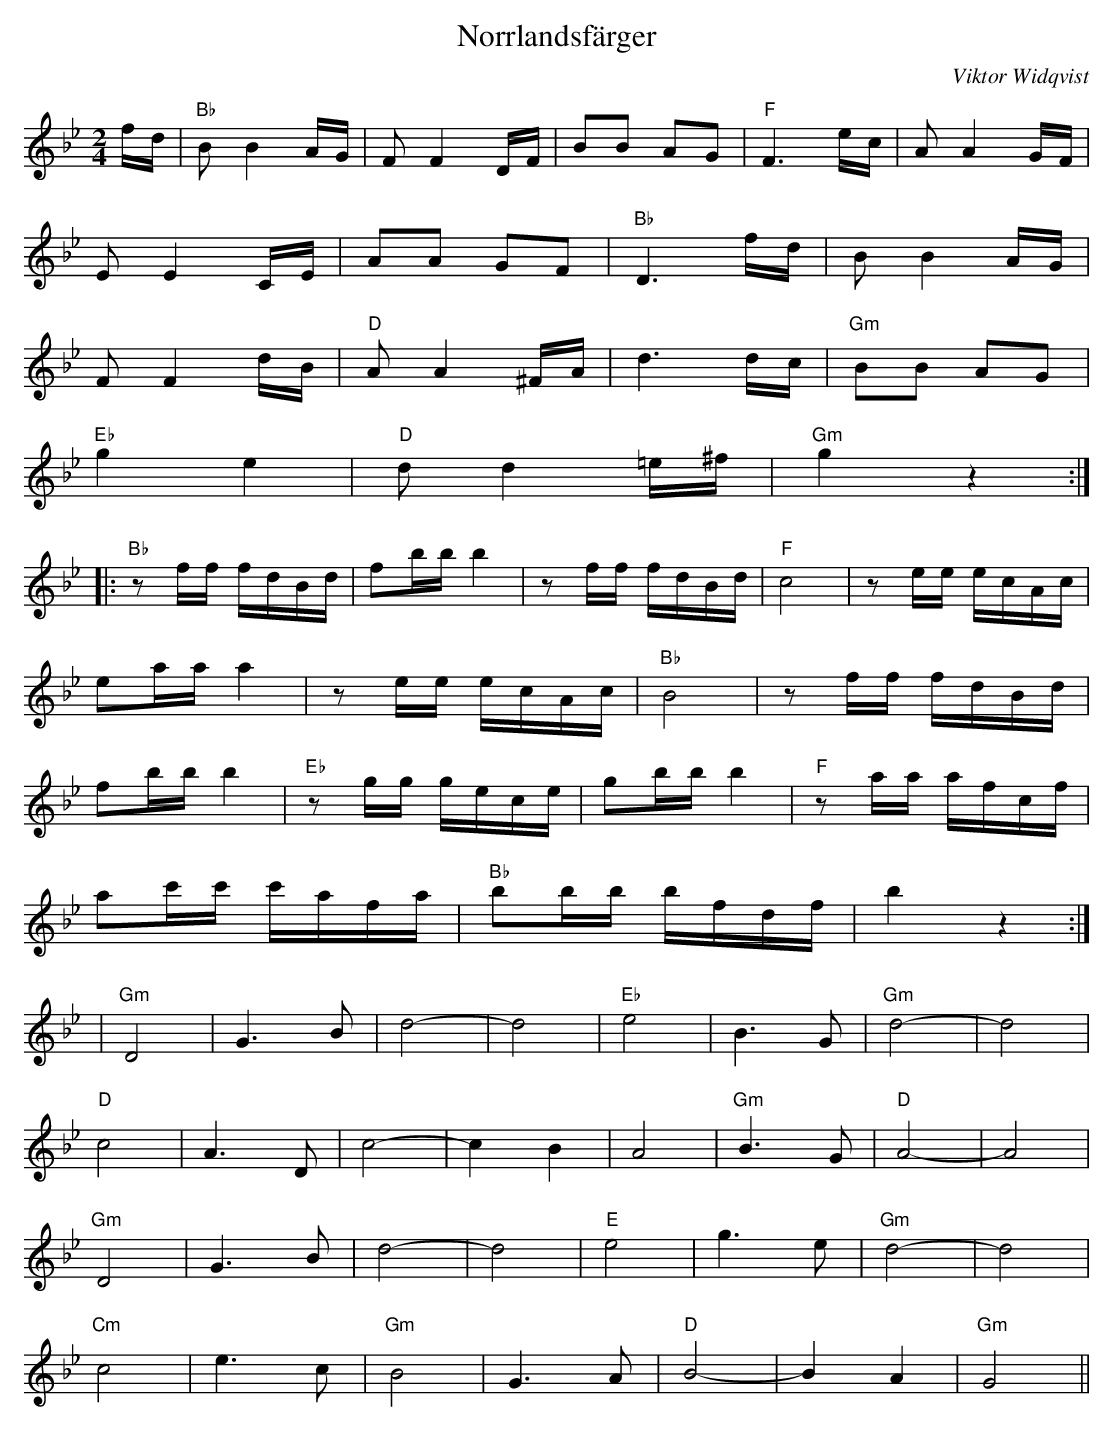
X:1
T:Norrlandsfärger
M:2/4
C:Viktor Widqvist
L:1/8
K:Bb
f/d/ |"Bb" BB2A/G/ | FF2D/F/ | BB AG | "F"F3e/c/ | AA2G/F/ |
EE2C/E/ | AA GF |"Bb" D3f/d/ | BB2 A/G/ |
FF2d/B/ | "D"AA2^F/A/ | d3d/c/ | "Gm"BB AG |
"Eb"g2 e2 | "D"dd2=e/^f/ | "Gm"g2z2 :|
|:"Bb"zf/2f/2 f/2d/2B/2d/2 | fb/2b/2 b2 |zf/2f/2 f/2d/2B/2d/2 | "F"c4 |ze/2e/2 e/2c/2A/2c/2 |
ea/2a/2 a2 |ze/2e/2 e/2c/2A/2c/2 | "Bb"B4 |zf/2f/2 f/2d/2B/2d/2 |
fb/2b/2 b2 |"Eb"zg/2g/2 g/2e/2c/2e/2 | gb/2b/2 b2 |"F"za/2a/2 a/2f/2c/2f/2 |
ac'/2c'/2 c'/2a/2f/2a/2 | "Bb"bb/2b/2 b/2f/2d/2f/2 | b2z2 :|
K:Gm
|"Gm"D4 | G2>B2 | d4- |d4| "Eb"e4 | B2>G2 | "Gm"d4- |d4|
"D"c4 | A2>D2 | c4- | c2 B2 | A4 | "Gm"B2>G2 | "D" A4- | A4|
"Gm"D4 | G2>B2 | d4- |d4| "E"e4 | g2>e2 | "Gm"d4- |d4|
"Cm"c4 | e2>c2 | "Gm"B4 | G2>A2 | "D"B4- | B2 A2 | "Gm"G4 ||
